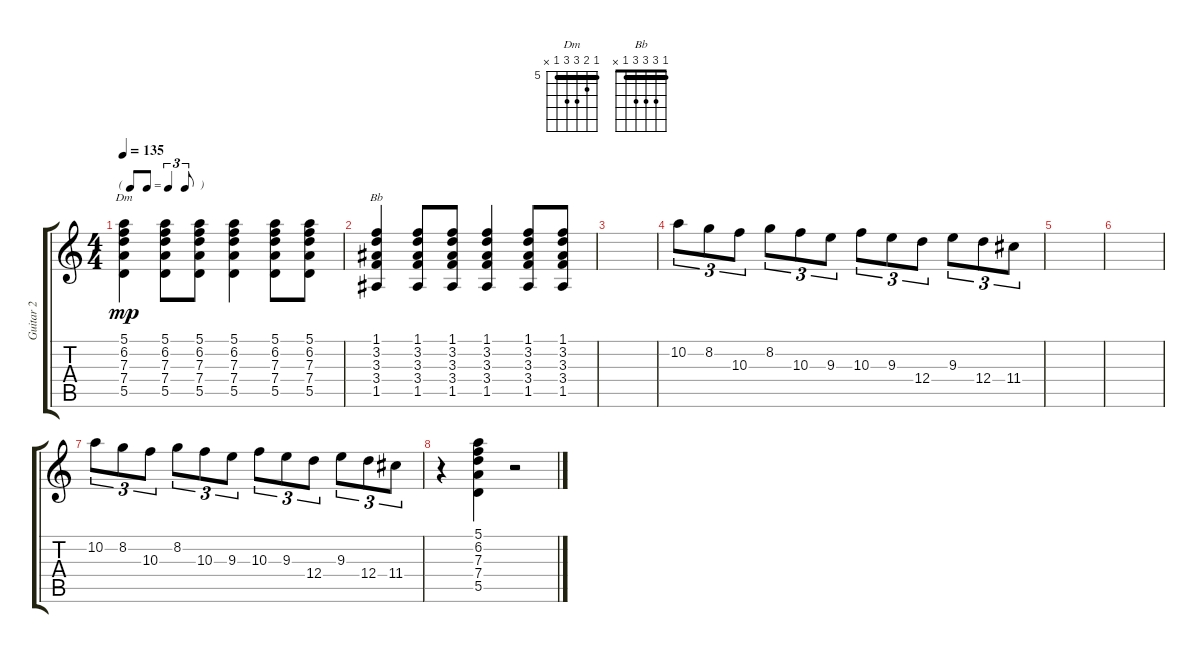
\track ("Guitar 2" "Guitar 2") {instrument overdrivenguitar}
\staff {score tabs}
\tuning (E4 B3 G3 D3 A2 E2) {hide}
\chord ("Dm" 5 6 7 7 5 x) {firstfret 5 barre 5}
\chord ("Bb" 1 3 3 3 1 x) {barre 1}
\ts (4 4)
\tf triplet8th
\tempo 135
\clef g2
\ks c
(5.1 6.2 7.3 7.4 5.5).4{ch "Dm" dy mp} (5.1 6.2 7.3 7.4 5.5).8 (5.1 6.2 7.3 7.4 5.5).8 (5.1 6.2 7.3 7.4 5.5).4 (5.1 6.2 7.3 7.4 5.5).8 (5.1 6.2 7.3 7.4 5.5).8 |
(1.1 3.2 3.3 3.4 1.5).4{ch "Bb"} (1.1 3.2 3.3 3.4 1.5).8 (1.1 3.2 3.3 3.4 1.5).8 (1.1 3.2 3.3 3.4 1.5).4 (1.1 3.2 3.3 3.4 1.5).8 (1.1 3.2 3.3 3.4 1.5).8 |
|
10.2.8{tu (3 2)} 8.2.8{tu (3 2)} 10.3.8{tu (3 2)} 8.2.8{tu (3 2)} 10.3.8{tu (3 2)} 9.3.8{tu (3 2)} 10.3.8{tu (3 2)} 9.3.8{tu (3 2)} 12.4.8{tu (3 2)} 9.3.8{tu (3 2)} 12.4.8{tu (3 2)} 11.4.8{tu (3 2)} |
|
|
10.2.8{tu (3 2)} 8.2.8{tu (3 2)} 10.3.8{tu (3 2)} 8.2.8{tu (3 2)} 10.3.8{tu (3 2)} 9.3.8{tu (3 2)} 10.3.8{tu (3 2)} 9.3.8{tu (3 2)} 12.4.8{tu (3 2)} 9.3.8{tu (3 2)} 12.4.8{tu (3 2)} 11.4.8{tu (3 2)} |
r.4 (5.1 6.2 7.3 7.4 5.5).4 r.2
